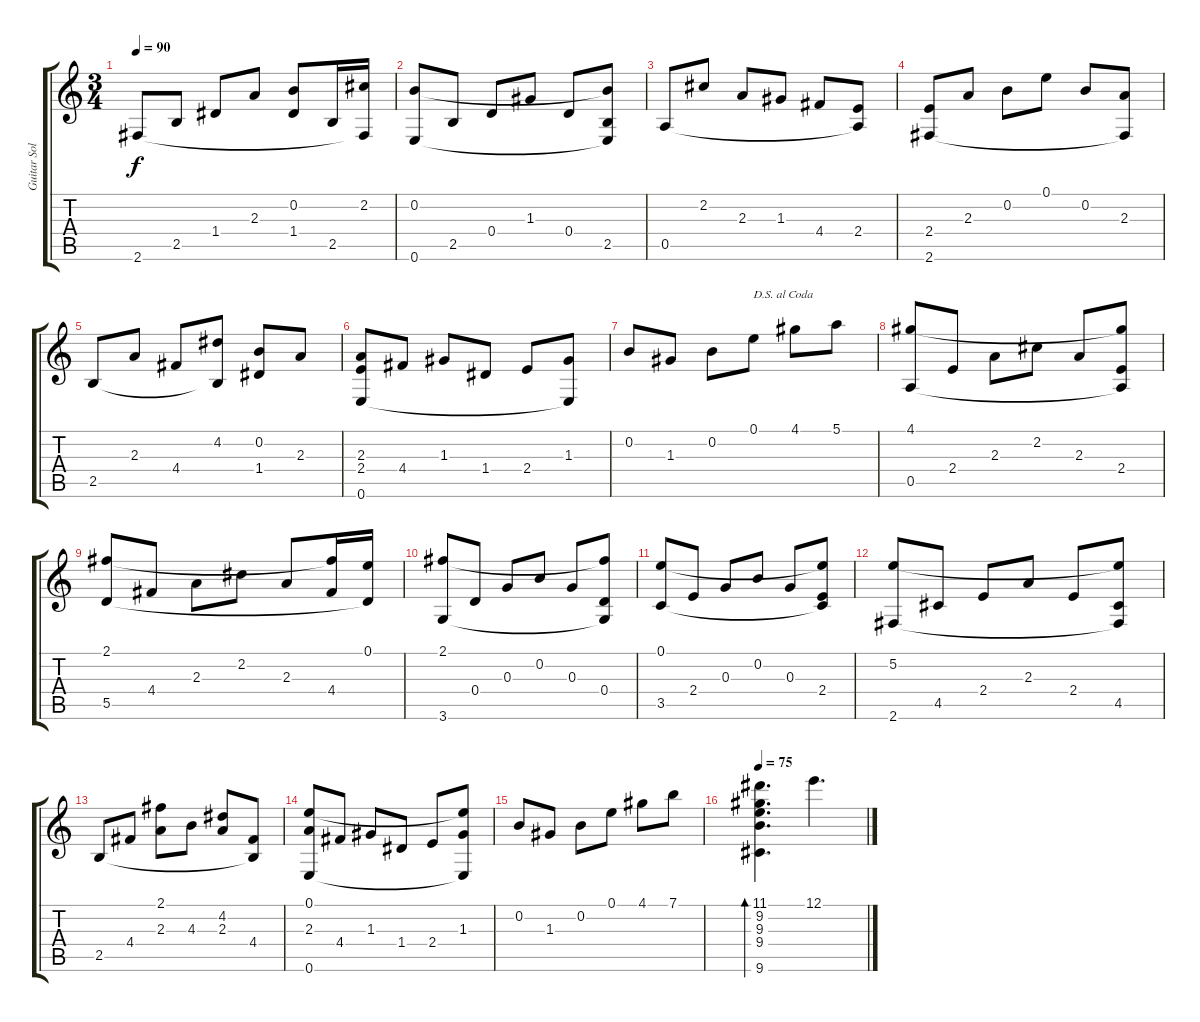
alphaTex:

\track ("Guitar Solo" "Guitar Sol") {instrument acousticguitarnylon}
\staff {score tabs}
\tuning (E4 B3 G3 D3 A2 E2) {hide}
\ts (3 4)
\tempo 90
\clef g2
\ks c
2.6.8{dy f} 2.5.8 1.4.8 2.3.8 (0.2 1.4).8 2.5.16 (2.2 2.6{t}).16 |
(0.2 0.6).8 2.5.8 0.4.8 1.3.8 0.4.8 (0.2{t} 2.5 0.6{t}).8 |
0.5.8 2.2.8 2.3.8 1.3.8 4.4.8 (2.4 0.5{t}).8 |
(2.4 2.6).8 2.3.8 0.2.8 0.1.8 0.2.8 (2.3 2.6{t}).8 |
2.5.8 2.3.8 4.4.8 (4.2 2.5{t}).8 (0.2 1.4).8 2.3.8 |
(2.3 2.4 0.6).8 4.4.8 1.3.8 1.4.8 2.4.8 (1.3 0.6{t}).8 |
0.2.8 1.3.8 0.2.8 0.1.8{txt "D.S. al Coda"} 4.1.8 5.1.8 |
(4.1 0.5).8 2.4.8 2.3.8 2.2.8 2.3.8 (4.1{t} 2.4 0.5{t}).8 |
(2.1 5.5).8 4.4.8 2.3.8 2.2.8 2.3.8 (2.1{t} 4.4).16 (0.1 5.5{t}).16 |
(2.1 3.6).8 0.4.8 0.3.8 0.2.8 0.3.8 (2.1{t} 0.4 3.6{t}).8 |
(0.1 3.5).8 2.4.8 0.3.8 0.2.8 0.3.8 (0.1{t} 2.4 3.5{t}).8 |
(5.2 2.6).8 4.5.8 2.4.8 2.3.8 2.4.8 (5.2{t} 4.5 2.6{t}).8 |
2.5.8 4.4.8 (2.1 2.3).8 4.3.8 (4.2 2.3).8 (4.4 2.5{t}).8 |
(0.1 2.3 0.6).8 4.4.8 1.3.8 1.4.8 2.4.8 (0.1{t} 1.3 0.6{t}).8 |
0.2.8 1.3.8 0.2.8 0.1.8 4.1.8 7.1.8 |
\tempo 75
(11.1 9.2 9.3 9.4 9.6).4{d bd 120} 12.1.4{d}
